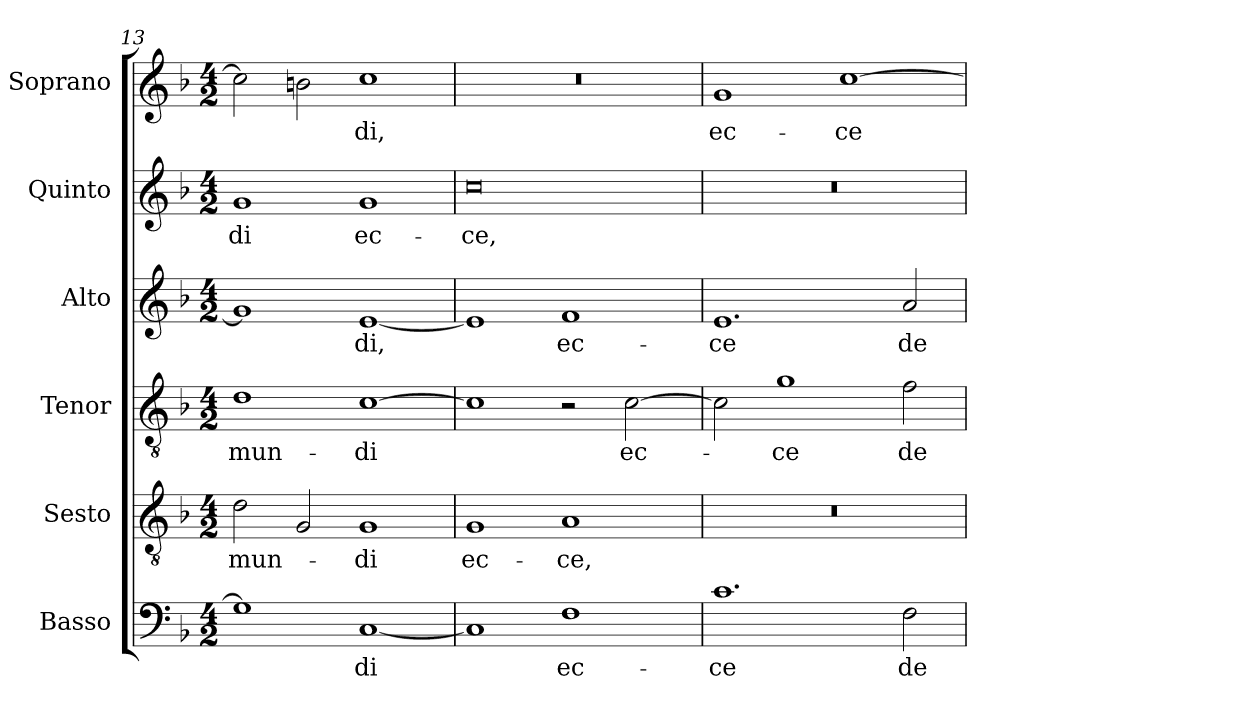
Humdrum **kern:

**kern	**text	**kern	**text	**kern	**text	**kern	**text	**kern	**text	**kern	**text
*part6	*part6	*part5	*part5	*part4	*part4	*part3	*part3	*part2	*part2	*part1	*part1
*staff6	*staff6	*staff5	*staff5	*staff4	*staff4	*staff3	*staff3	*staff2	*staff2	*staff1	*staff1
*I"Basso	*	*I"Sesto	*	*I"Tenor	*	*I"Alto	*	*I"Quinto	*	*I"Soprano	*
*I'B.	*	*I'Ss.	*	*I'T.	*	*I'A.	*	*I'Q.	*	*I'S.	*
*clefF4	*	*clefGv2	*	*clefGv2	*	*clefG2	*	*clefG2	*	*clefG2	*
*	*	*ITrd7c12	*	*ITrd7c12	*	*	*	*	*	*	*
*k[b-]	*	*k[b-]	*	*k[b-]	*	*k[b-]	*	*k[b-]	*	*k[b-]	*
*F:	*	*F:	*	*F:	*	*F:	*	*F:	*	*F:	*
*M4/2	*	*M4/2	*	*M4/2	*	*M4/2	*	*M4/2	*	*M4/2	*
=13	=13	=13	=13	=13	=13	=13	=13	=13	=13	=13	=13
!	!	!	!LO:LY:b:color=#000000	!	!	!	!	!	!	!	!
!	!	!	!	!	!LO:LY:b:color=#000000	!	!	!	!	!	!
!	!	!	!	!	!	!	!	!	!LO:LY:b:color=#000000	!	!
1Gi]	.	2Di\	mun-	1Di	mun-	1gi]	.	1gi	-di	2cci\]	.
.	.	2GGi/	.	.	.	.	.	.	.	2bni\	.
!	!LO:LY:b:color=#000000	!	!	!	!	!	!	!	!	!	!
!	!	!	!LO:LY:b:color=#000000	!	!	!	!	!	!	!	!
!	!	!	!	!	!LO:LY:b:color=#000000	!	!	!	!	!	!
!	!	!	!	!	!	!	!LO:LY:b:color=#000000	!	!	!	!
!	!	!	!	!	!	!	!	!	!LO:LY:b:color=#000000	!	!
!	!	!	!	!	!	!	!	!	!	!	!LO:LY:b:color=#000000
[1Ci	-di	1GGi	-di	[1Ci	-di	[1ei	-di,	1gi	ec-	1cci	-di,
=14	=14	=14	=14	=14	=14	=14	=14	=14	=14	=14	=14
!	!	!	!LO:LY:b:color=#000000	!	!	!	!	!	!	!	!
!	!	!	!	!	!	!	!	!	!LO:LY:b:color=#000000	!LO:N:vis=1	!
1Ci]	.	1GGi	ec-	1Ci]	.	1ei]	.	0cci	-ce,	0r	.
!	!LO:LY:b:color=#000000	!	!	!	!	!	!	!	!	!	!
!	!	!	!LO:LY:b:color=#000000	!	!	!	!	!	!	!	!
!	!	!	!	!	!	!	!LO:LY:b:color=#000000	!	!	!	!
1Fi	ec-	1AAi	-ce,	2r	.	1fi	ec-	.	.	.	.
!	!	!	!	!	!LO:LY:b:color=#000000	!	!	!	!	!	!
.	.	.	.	[2Ci\	ec-	.	.	.	.	.	.
=15	=15	=15	=15	=15	=15	=15	=15	=15	=15	=15	=15
!	!LO:LY:b:color=#000000	!LO:N:vis=1	!	!	!	!	!	!	!	!	!
!	!	!	!	!	!	!	!LO:LY:b:color=#000000	!LO:N:vis=1	!	!	!
!	!	!	!	!	!	!	!	!	!	!	!LO:LY:b:color=#000000
1.ci	-ce	0r	.	2Ci\]	.	1.ei	-ce	0r	.	1gi	ec-
!	!	!	!	!	!LO:LY:b:color=#000000	!	!	!	!	!	!
.	.	.	.	1Gi	-ce	.	.	.	.	.	.
!	!	!	!	!	!	!	!	!	!	!	!LO:LY:b:color=#000000
.	.	.	.	.	.	.	.	.	.	[1cci	-ce
!	!LO:LY:b:color=#000000	!	!	!	!	!	!	!	!	!	!
!	!	!	!	!	!LO:LY:b:color=#000000	!	!	!	!	!	!
!	!	!	!	!	!	!	!LO:LY:b:color=#000000	!	!	!	!
2Fi\	de	.	.	2Fi\	de	2ai/	de	.	.	.	.
=	=	=	=	=	=	=	=	=	=	=	=
*-	*-	*-	*-	*-	*-	*-	*-	*-	*-	*-	*-
